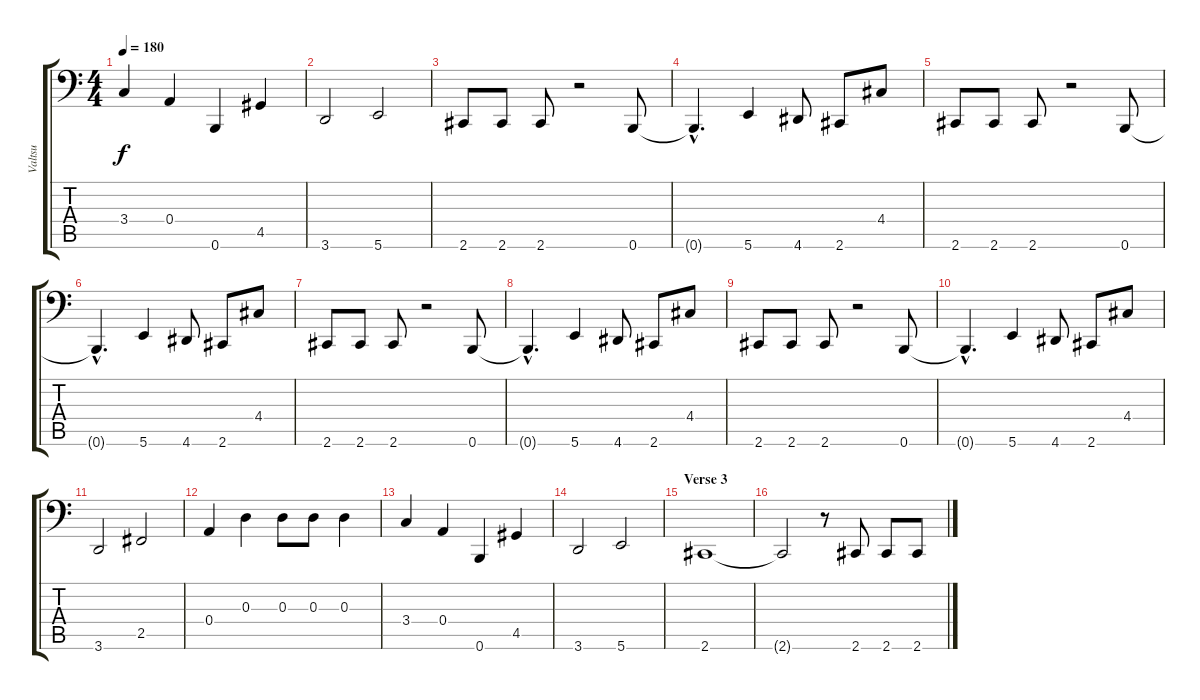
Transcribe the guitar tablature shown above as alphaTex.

\track ("Valtsu" "Valtsu") {instrument electricbasspick}
\staff {score tabs}
\tuning (C3 G2 D2 A1 E1 B0) {hide}
\ts (4 4)
\tempo 180
\clef f4
\ks c
3.4.4{dy f} 0.4.4 0.6.4 4.5.4 |
3.6.2 5.6.2 |
2.6.8 2.6.8 2.6.8 r.2 0.6.8 |
0.6{hac t}.4{d} 5.6.4 4.6.8 2.6.8 4.4.8 |
2.6.8 2.6.8 2.6.8 r.2 0.6.8 |
0.6{hac t}.4{d} 5.6.4 4.6.8 2.6.8 4.4.8 |
2.6.8 2.6.8 2.6.8 r.2 0.6.8 |
0.6{hac t}.4{d} 5.6.4 4.6.8 2.6.8 4.4.8 |
2.6.8 2.6.8 2.6.8 r.2 0.6.8 |
0.6{hac t}.4{d} 5.6.4 4.6.8 2.6.8 4.4.8 |
3.6.2 2.5.2 |
0.4.4 0.3.4 0.3.8 0.3.8 0.3.4 |
3.4.4 0.4.4 0.6.4 4.5.4 |
3.6.2 5.6.2 |
\section ("" "Verse 3")
2.6.1 |
2.6{t}.2 r.8 2.6.8 2.6.8 2.6.8
